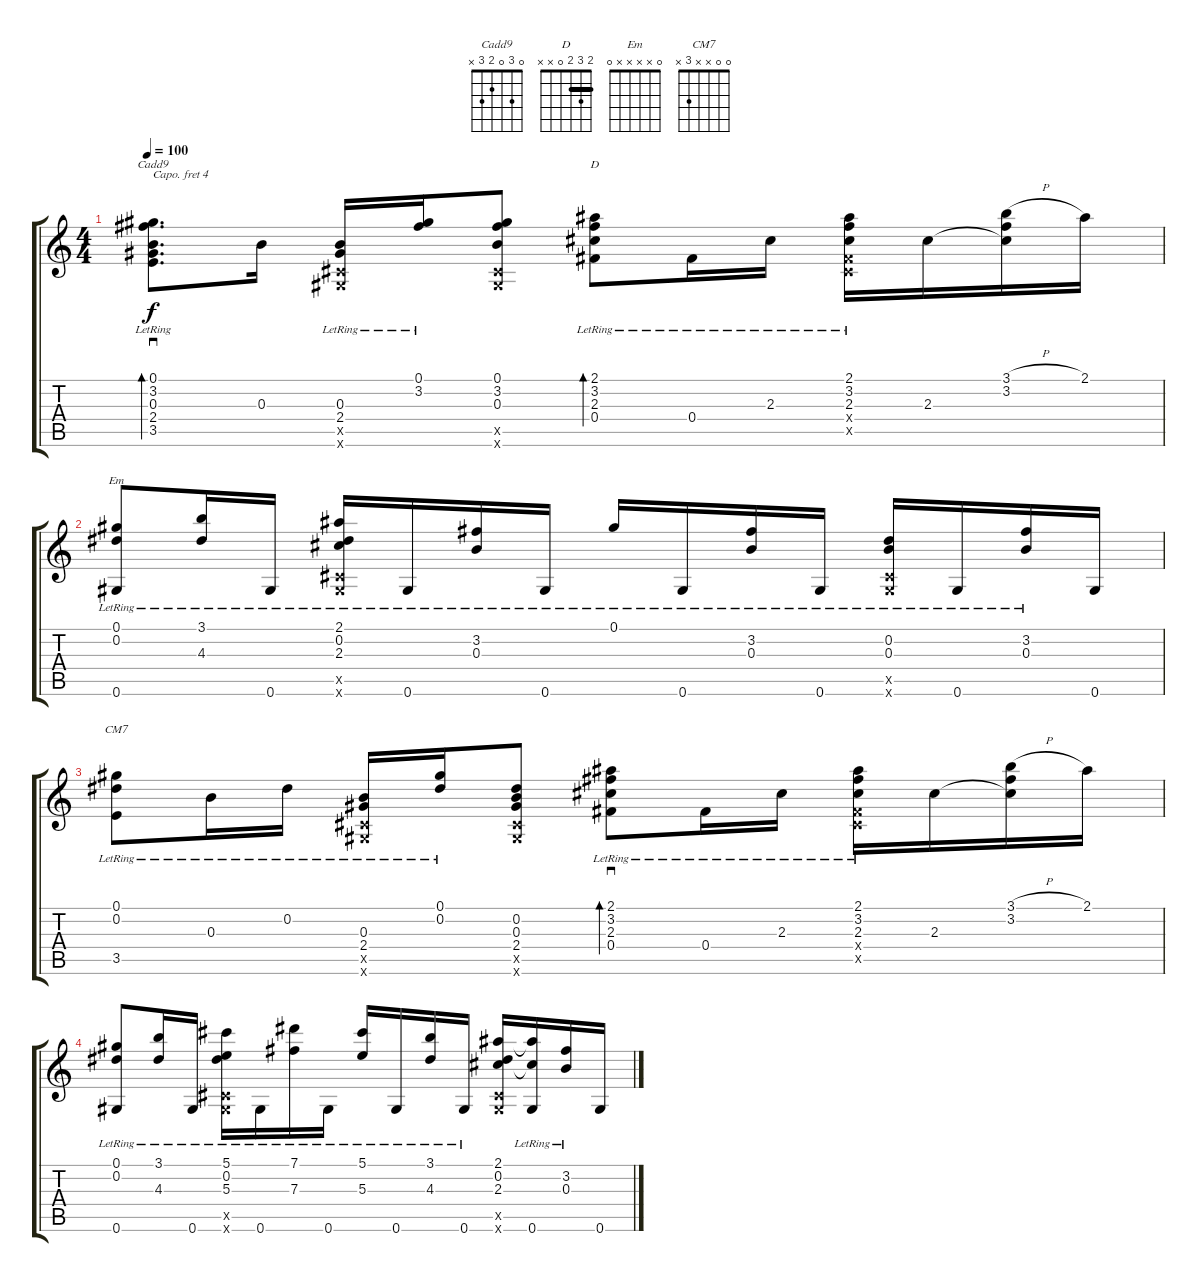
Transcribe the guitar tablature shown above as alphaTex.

\track "" {instrument acousticguitarsteel}
\staff {score tabs}
\capo 4
\tuning (E4 B3 G3 D3 A2 E2) {hide}
\chord ("Cadd9" 0 3 0 2 3 x)
\chord ("D" 2 3 2 0 x x) {barre 2}
\chord ("Em" 0 x x x x 0)
\chord ("CM7" 0 0 x x 3 x)
\ts (4 4)
\tempo 100
\clef g2
\ks c
(0.1{lr} 3.2{lr} 0.3 2.4{lr} 3.5{lr}).8{d sd bd 60 ch "Cadd9" dy f} 0.3.16 (0.3{lr} 2.4{lr} 0.5{x} 0.6{x}).16 (0.1{lr} 3.2{lr}).16 (0.1 3.2 0.3 0.5{x} 0.6{x}).8 (2.1{lr} 3.2{lr} 2.3{lr} 0.4).8{bd 60 ch "D"} 0.4{lr}.16 2.3{lr}.16 (2.1{lr} 3.2{lr} 2.3 0.4{x} 0.5{x}).16 2.3.16 (3.1{h} 3.2 2.3{t}).16 2.1.16 |
(0.1 0.2{lr} 0.6{lr}).8{ch "Em"} (3.1{lr} 4.3{lr}).16 0.6{lr}.16 (2.1{lr} 0.2 2.3{lr} 0.5{x} 0.6{x}).16 0.6{lr}.16 (3.2{lr} 0.3{lr}).16 0.6{lr}.16 0.1{lr}.16 0.6{lr}.16 (3.2{lr} 0.3{lr}).16 0.6{lr}.16 (0.2 0.3{lr} 0.5{x} 0.6{x}).16 0.6{lr}.16 (3.2{lr} 0.3).16 0.6.16 |
(0.1{lr} 0.2{lr} 3.5{lr}).8{ch "CM7"} 0.3{lr}.16 0.2{lr}.16 (0.3{lr} 2.4{lr} 0.5{x} 0.6{x}).16 (0.1{lr} 0.2{lr}).16 (0.2 0.3 2.4 0.5{x} 0.6{x}).8 (2.1{lr} 3.2{lr} 2.3{lr} 0.4).8{sd bd 60} 0.4{lr}.16 2.3{lr}.16 (2.1{lr} 3.2{lr} 2.3 0.4{x} 0.5{x}).16 2.3.16 (3.1{h} 3.2 2.3{t}).16 2.1.16 |
(0.1 0.2{lr} 0.6{lr}).8 (3.1{lr} 4.3{lr}).16 0.6{lr}.16 (5.1{lr} 0.2 5.3{lr} 0.5{x} 0.6{x}).16 0.6{lr}.16 (7.1{lr} 7.3{lr}).16 0.6{lr}.16 (5.1{lr} 5.3{lr}).16 0.6{lr}.16 (3.1{lr} 4.3{lr}).16 0.6{lr}.16 (2.1 0.2 2.3 0.5{x} 0.6{x}).16 (2.1{t} 2.3{t} 0.6{lr}).16 (3.2 0.3{lr}).16 0.6.16
